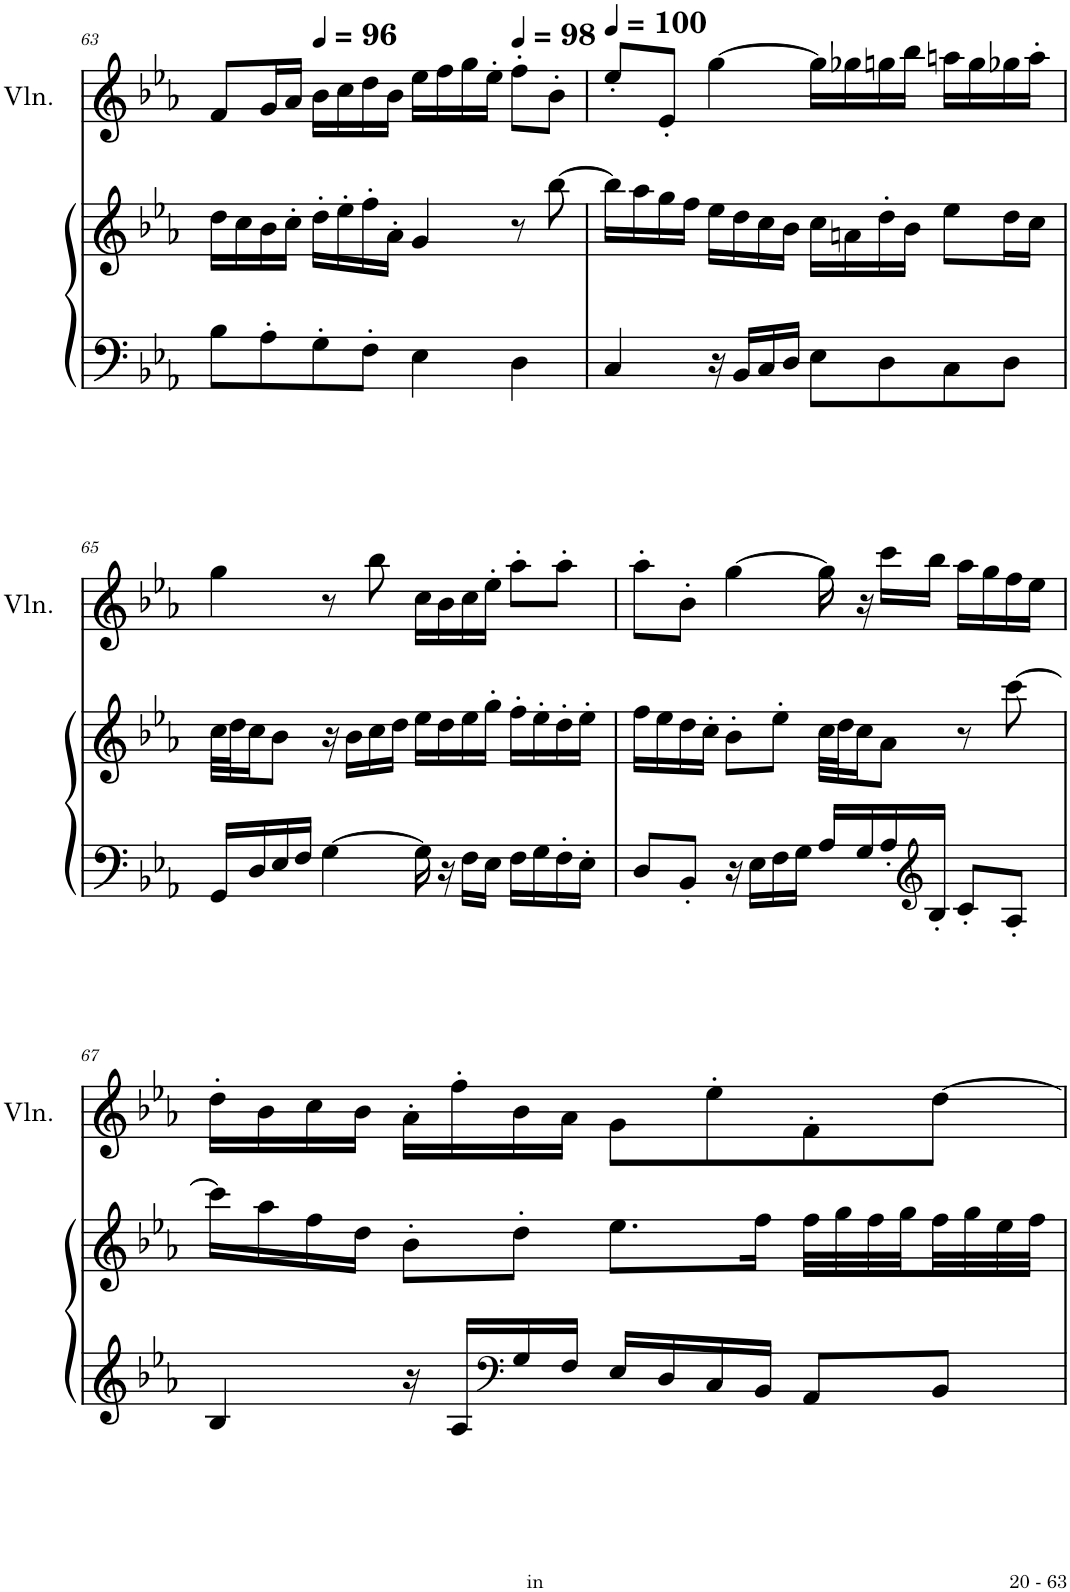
**kern	**kern	**kern
*part3	*part2	*part1
*staff3	*staff2	*staff1
*I"Piano	*I"Piano	*I"Violin
*I'Pno	*I'Pno	*I'Vln.
!!LO:PB:g=z
*clefF4	*clefG2	*clefG2
*k[b-e-a-]	*k[b-e-a-]	*k[b-e-a-]
*M4/4	*M4/4	*M4/4
*met(c)	*met(c)	*met(c)
=63	=63	=63
8B-\L	16dd\LL	8f/L
.	16cc\	.
8A-'\	16b-\	16g/L
.	16cc'\JJ	16a-/JJ
*	*	*MM96
8G'\	16dd'\LL	16b-\LL
.	16ee-'\	16cc\
8F'\J	16ff'\	16dd\
.	16a-'\JJ	16b-\JJ
4E-\	4g/	16ee-\LL
.	.	16ff\
.	.	16gg\
.	.	16ee-'\JJ
*	*	*MM98
4D\	8r	8ff'\L
.	[8bb-\	8b-'\J
=64	=64	=64
*	*	*MM100
4C/	16bb-\LL]	8ee-'/L
.	16aa-\	.
.	16gg\	8e-'/J
.	16ff\JJ	.
16r	16ee-\LL	[4gg\
16BB-/LL	16dd\	.
16C/	16cc\	.
16D/JJ	16b-\JJ	.
8E-\L	16cc\LL	16gg\LL]
.	16an\	16gg-X\
8D\	16dd'\	16ggn\
.	16b-\JJ	16bb-\JJ
8C\	8ee-\L	16aan\LL
.	.	16gg\
8D\J	16dd\L	16gg-X\
.	16cc\JJ	16aa'\JJ
!!LO:LB:g=z
=65	=65	=65
16GG/LL	32cc\LLL	4gg\
.	32dd\J	.
16D/	16cc\J	.
16E-/	8b-\J	.
16F/JJ	.	.
[4G\	16r	8r
.	16b-\LL	.
.	16cc\	8bb-\
.	16dd\JJ	.
16G\]	16ee-\LL	16cc\LL
16r	16dd\	16b-\
16F\LL	16ee-\	16cc\
16E-\JJ	16gg'\JJ	16ee-'\JJ
16F\LL	16ff'\LL	8aa-'\L
16G\	16ee-'\	.
16F'\	16dd'\	8aa-'\J
16E-'\JJ	16ee-'\JJ	.
=66	=66	=66
8D/L	16ff\LL	8aa-'\L
.	16ee-\	.
8BB-'/J	16dd\	8b-'\J
.	16cc'\JJ	.
16r	8b-'\L	[4gg\
16E-\LL	.	.
16F\	8ee-'\J	.
16G\JJ	.	.
16A-/LL	32cc\LLL	16gg\]
.	32dd\J	.
16G/	16cc\J	16r
16A-'/	8a-\J	16ccc\LL
*clefG2	*	*
16B-'/JJ	.	16bb-\JJ
8c'/L	8r	16aa-\LL
.	.	16gg\
8A-'/J	[8ccc\	16ff\
.	.	16ee-\JJ
!!LO:LB:g=z
=67	=67	=67
4B-/	16ccc\LL]	16dd'\LL
.	16aa-\	16b-\
.	16ff\	16cc\
.	16dd\JJ	16b-\JJ
16r	8b-'\L	16a-'\LL
16A-/LL	.	16ff'\
*clefF4	*	*
16G/	8dd'\J	16b-\
16F/JJ	.	16a-\JJ
16E-/LL	8.ee-\L	8g\L
16D/	.	.
16C/	.	8ee-'\
16BB-/JJ	16ff\Jk	.
8AA-/L	32ff\LLL	8f'\
.	32gg\	.
.	32ff\	.
.	32gg\	.
8BB-/J	32ff\	[8dd\J
.	32gg\	.
.	32ee-\	.
.	32ff\JJJ	.
=	=	=
*-	*-	*-
